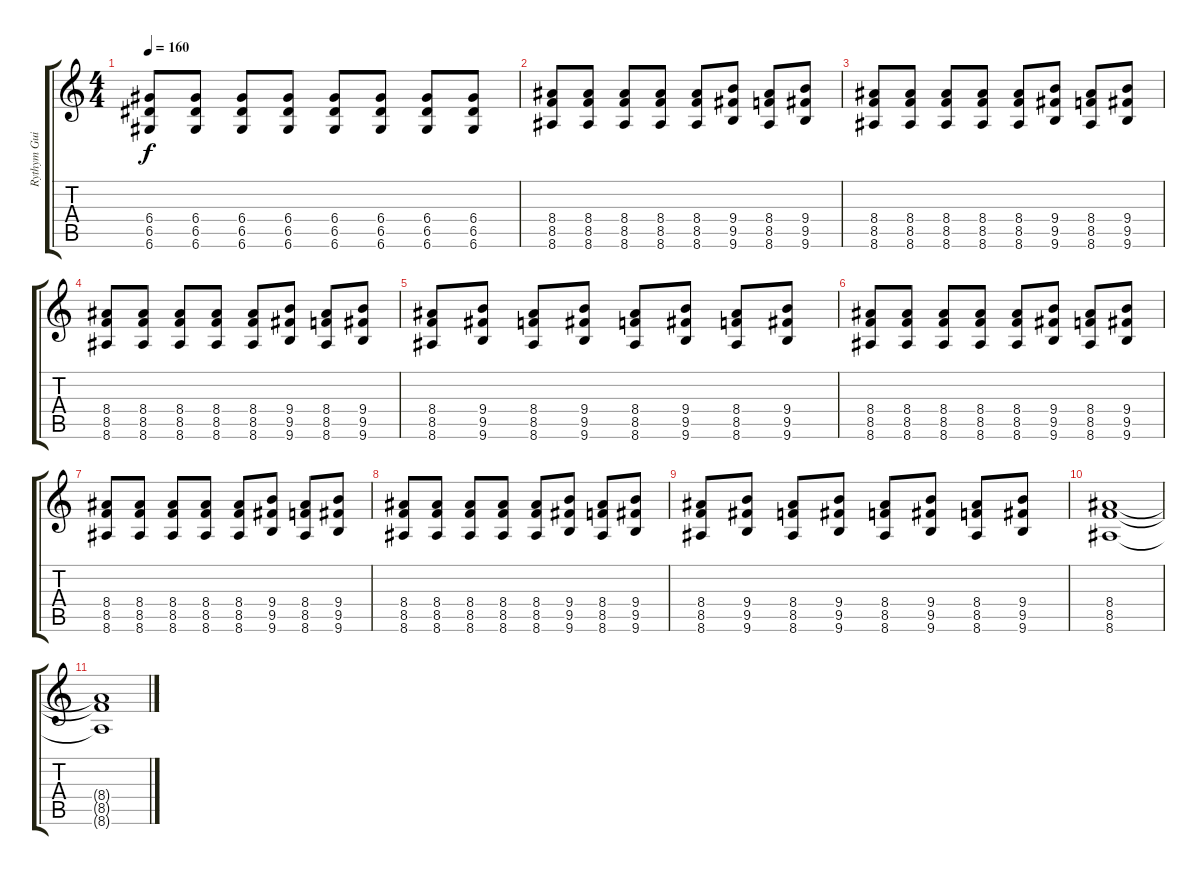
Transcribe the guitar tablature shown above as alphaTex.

\track ("Rythym Guitar" "Rythym Gui") {instrument distortionguitar}
\staff {score tabs}
\tuning (E4 B3 G3 D3 A2 D2) {hide}
\ts (4 4)
\tempo 160
\clef g2
\ks c
(6.4 6.5 6.6).8{dy f} (6.4 6.5 6.6).8 (6.4 6.5 6.6).8 (6.4 6.5 6.6).8 (6.4 6.5 6.6).8 (6.4 6.5 6.6).8 (6.4 6.5 6.6).8 (6.4 6.5 6.6).8 |
(8.4 8.5 8.6).8{balance 8} (8.4 8.5 8.6).8 (8.4 8.5 8.6).8 (8.4 8.5 8.6).8 (8.4 8.5 8.6).8 (9.4 9.5 9.6).8 (8.4 8.5 8.6).8 (9.4 9.5 9.6).8 |
(8.4 8.5 8.6).8{balance 8} (8.4 8.5 8.6).8 (8.4 8.5 8.6).8 (8.4 8.5 8.6).8 (8.4 8.5 8.6).8 (9.4 9.5 9.6).8 (8.4 8.5 8.6).8 (9.4 9.5 9.6).8 |
(8.4 8.5 8.6).8{balance 8} (8.4 8.5 8.6).8 (8.4 8.5 8.6).8 (8.4 8.5 8.6).8 (8.4 8.5 8.6).8 (9.4 9.5 9.6).8 (8.4 8.5 8.6).8 (9.4 9.5 9.6).8 |
(8.4 8.5 8.6).8 (9.4 9.5 9.6).8 (8.4 8.5 8.6).8 (9.4 9.5 9.6).8 (8.4 8.5 8.6).8 (9.4 9.5 9.6).8 (8.4 8.5 8.6).8 (9.4 9.5 9.6).8 |
(8.4 8.5 8.6).8{balance 8} (8.4 8.5 8.6).8 (8.4 8.5 8.6).8 (8.4 8.5 8.6).8 (8.4 8.5 8.6).8 (9.4 9.5 9.6).8 (8.4 8.5 8.6).8 (9.4 9.5 9.6).8 |
(8.4 8.5 8.6).8{balance 8} (8.4 8.5 8.6).8 (8.4 8.5 8.6).8 (8.4 8.5 8.6).8 (8.4 8.5 8.6).8 (9.4 9.5 9.6).8 (8.4 8.5 8.6).8 (9.4 9.5 9.6).8 |
(8.4 8.5 8.6).8{balance 8} (8.4 8.5 8.6).8 (8.4 8.5 8.6).8 (8.4 8.5 8.6).8 (8.4 8.5 8.6).8 (9.4 9.5 9.6).8 (8.4 8.5 8.6).8 (9.4 9.5 9.6).8 |
(8.4 8.5 8.6).8 (9.4 9.5 9.6).8 (8.4 8.5 8.6).8 (9.4 9.5 9.6).8 (8.4 8.5 8.6).8 (9.4 9.5 9.6).8 (8.4 8.5 8.6).8 (9.4 9.5 9.6).8 |
(8.4 8.5 8.6).1 |
(8.4{t} 8.5{t} 8.6{t}).1
